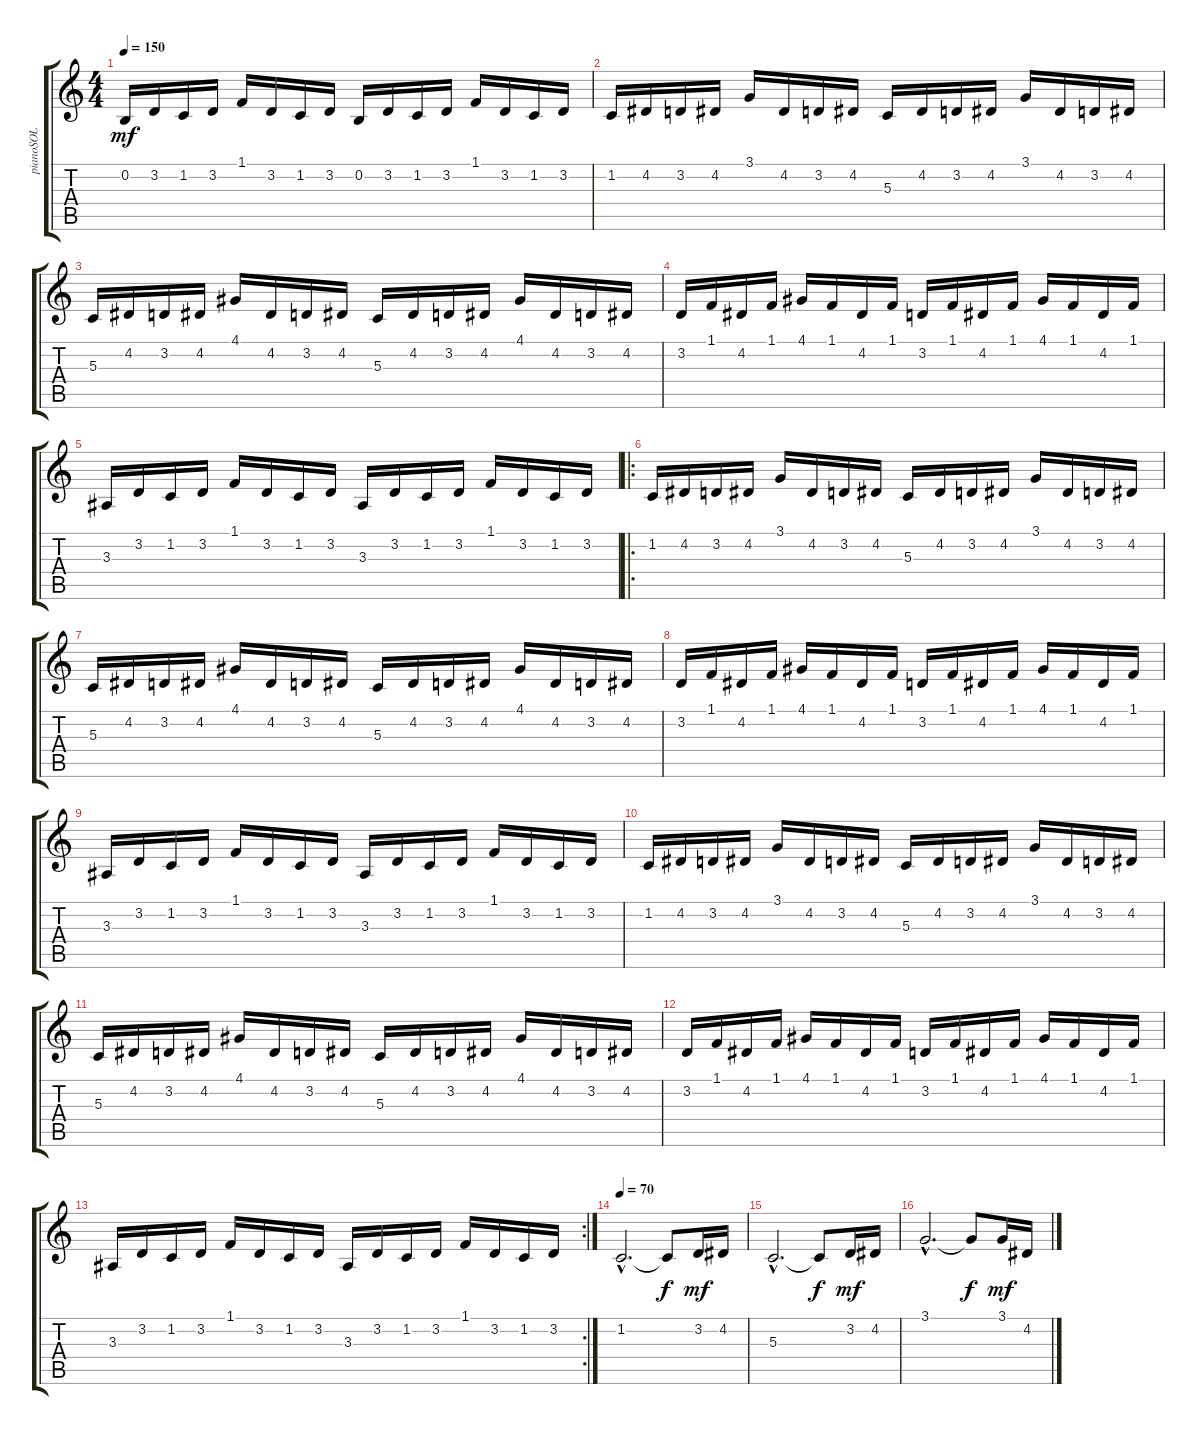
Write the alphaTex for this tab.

\track ("pianoSOL" "pianoSOL") {instrument stringensemble1}
\staff {score tabs}
\tuning (E4 B3 G3 D3 A2 E2) {hide}
\ts (4 4)
\tempo 150
\clef g2
\ks c
0.2.16{dy mf} 3.2.16 1.2.16 3.2.16 1.1.16 3.2.16 1.2.16 3.2.16 0.2.16 3.2.16 1.2.16 3.2.16 1.1.16 3.2.16 1.2.16 3.2.16 |
1.2.16 4.2.16 3.2.16 4.2.16 3.1.16 4.2.16 3.2.16 4.2.16 5.3.16 4.2.16 3.2.16 4.2.16 3.1.16 4.2.16 3.2.16 4.2.16 |
5.3.16 4.2.16 3.2.16 4.2.16 4.1.16 4.2.16 3.2.16 4.2.16 5.3.16 4.2.16 3.2.16 4.2.16 4.1.16 4.2.16 3.2.16 4.2.16 |
3.2.16 1.1.16 4.2.16 1.1.16 4.1.16 1.1.16 4.2.16 1.1.16 3.2.16 1.1.16 4.2.16 1.1.16 4.1.16 1.1.16 4.2.16 1.1.16 |
3.3.16 3.2.16 1.2.16 3.2.16 1.1.16 3.2.16 1.2.16 3.2.16 3.3.16 3.2.16 1.2.16 3.2.16 1.1.16 3.2.16 1.2.16 3.2.16 |
\ro
1.2.16 4.2.16 3.2.16 4.2.16 3.1.16 4.2.16 3.2.16 4.2.16 5.3.16 4.2.16 3.2.16 4.2.16 3.1.16 4.2.16 3.2.16 4.2.16 |
5.3.16 4.2.16 3.2.16 4.2.16 4.1.16 4.2.16 3.2.16 4.2.16 5.3.16 4.2.16 3.2.16 4.2.16 4.1.16 4.2.16 3.2.16 4.2.16 |
3.2.16 1.1.16 4.2.16 1.1.16 4.1.16 1.1.16 4.2.16 1.1.16 3.2.16 1.1.16 4.2.16 1.1.16 4.1.16 1.1.16 4.2.16 1.1.16 |
3.3.16 3.2.16 1.2.16 3.2.16 1.1.16 3.2.16 1.2.16 3.2.16 3.3.16 3.2.16 1.2.16 3.2.16 1.1.16 3.2.16 1.2.16 3.2.16 |
1.2.16 4.2.16 3.2.16 4.2.16 3.1.16 4.2.16 3.2.16 4.2.16 5.3.16 4.2.16 3.2.16 4.2.16 3.1.16 4.2.16 3.2.16 4.2.16 |
5.3.16 4.2.16 3.2.16 4.2.16 4.1.16 4.2.16 3.2.16 4.2.16 5.3.16 4.2.16 3.2.16 4.2.16 4.1.16 4.2.16 3.2.16 4.2.16 |
3.2.16 1.1.16 4.2.16 1.1.16 4.1.16 1.1.16 4.2.16 1.1.16 3.2.16 1.1.16 4.2.16 1.1.16 4.1.16 1.1.16 4.2.16 1.1.16 |
\rc 2
3.3.16 3.2.16 1.2.16 3.2.16 1.1.16 3.2.16 1.2.16 3.2.16 3.3.16 3.2.16 1.2.16 3.2.16 1.1.16 3.2.16 1.2.16 3.2.16 |
\tempo 70
1.2{hac}.2{d} 1.2{t}.8{dy f} 3.2.16{dy mf} 4.2.16 |
5.3{hac}.2{d} 5.3{t}.8{dy f} 3.2.16{dy mf} 4.2.16 |
3.1{hac}.2{d} 3.1{t}.8{dy f} 3.1.16{dy mf} 4.2.16
